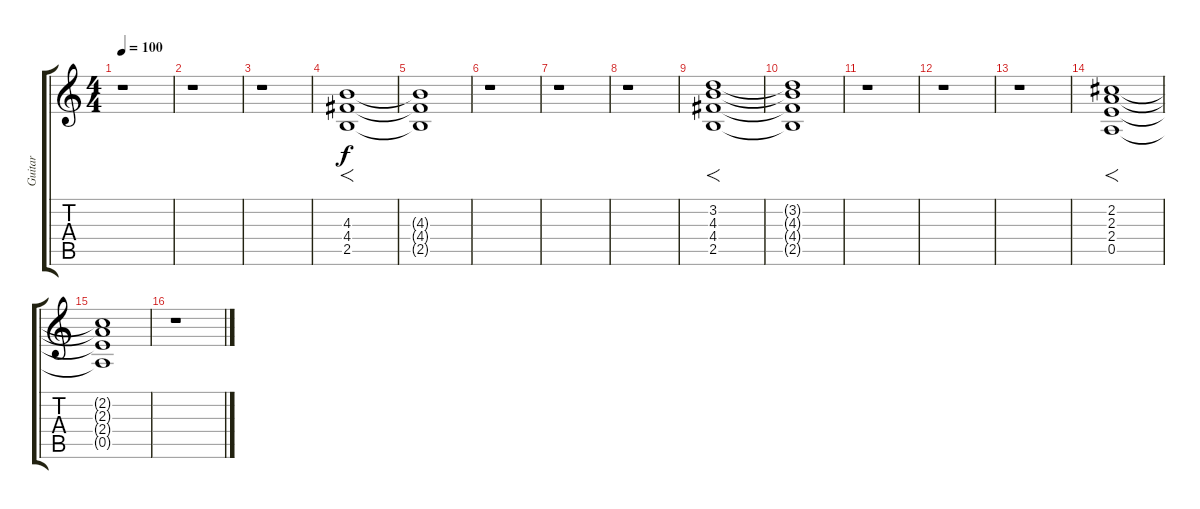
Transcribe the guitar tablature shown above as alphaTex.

\track ("Guitar" "Guitar") {instrument distortionguitar}
\staff {score tabs}
\tuning (E4 B3 G3 D3 A2 E2) {hide}
\ts (4 4)
\tempo 100
\clef g2
\ks c
r.1{dy f} |
r.1 |
r.1 |
(4.3 4.4 2.5).1{f} |
(4.3{t} 4.4{t} 2.5{t}).1 |
r.1 |
r.1 |
r.1 |
(3.2 4.3 4.4 2.5).1{f} |
(3.2{t} 4.3{t} 4.4{t} 2.5{t}).1 |
r.1 |
r.1 |
r.1 |
(2.2 2.3 2.4 0.5).1{f} |
(2.2{t} 2.3{t} 2.4{t} 0.5{t}).1 |
r.1
